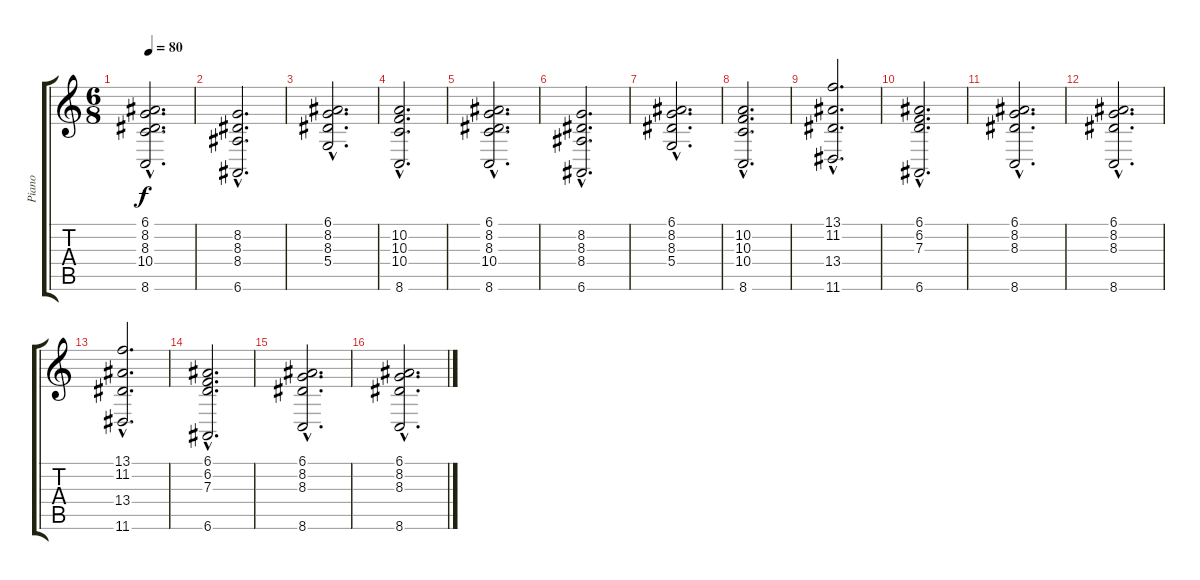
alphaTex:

\track ("Piano" "Piano") {instrument acousticgrandpiano}
\staff {score tabs}
\tuning (E4 B3 G3 D3 A2 E2) {hide}
\ts (6 8)
\tempo 80
\clef g2
\ks c
(6.1{hac} 8.2{hac} 8.3{hac} 10.4{hac} 8.6{hac}).2{d dy f} |
(8.2{hac} 8.3{hac} 8.4{hac} 6.6{hac}).2{d} |
(6.1{hac} 8.2{hac} 8.3{hac} 5.4{hac}).2{d} |
(10.2{hac} 10.3{hac} 10.4{hac} 8.6{hac}).2{d} |
(6.1{hac} 8.2{hac} 8.3{hac} 10.4{hac} 8.6{hac}).2{d} |
(8.2{hac} 8.3{hac} 8.4{hac} 6.6{hac}).2{d} |
(6.1{hac} 8.2{hac} 8.3{hac} 5.4{hac}).2{d} |
(10.2{hac} 10.3{hac} 10.4{hac} 8.6{hac}).2{d} |
(13.1{hac} 11.2{hac} 13.4{hac} 11.6{hac}).2{d} |
(6.1{hac} 6.2{hac} 7.3{hac} 6.6{hac}).2{d} |
(6.1{hac} 8.2{hac} 8.3{hac} 8.6{hac}).2{d} |
(6.1{hac} 8.2{hac} 8.3{hac} 8.6{hac}).2{d} |
(13.1{hac} 11.2{hac} 13.4{hac} 11.6{hac}).2{d} |
(6.1{hac} 6.2{hac} 7.3{hac} 6.6{hac}).2{d} |
(6.1{hac} 8.2{hac} 8.3{hac} 8.6{hac}).2{d} |
(6.1{hac} 8.2{hac} 8.3{hac} 8.6{hac}).2{d}
